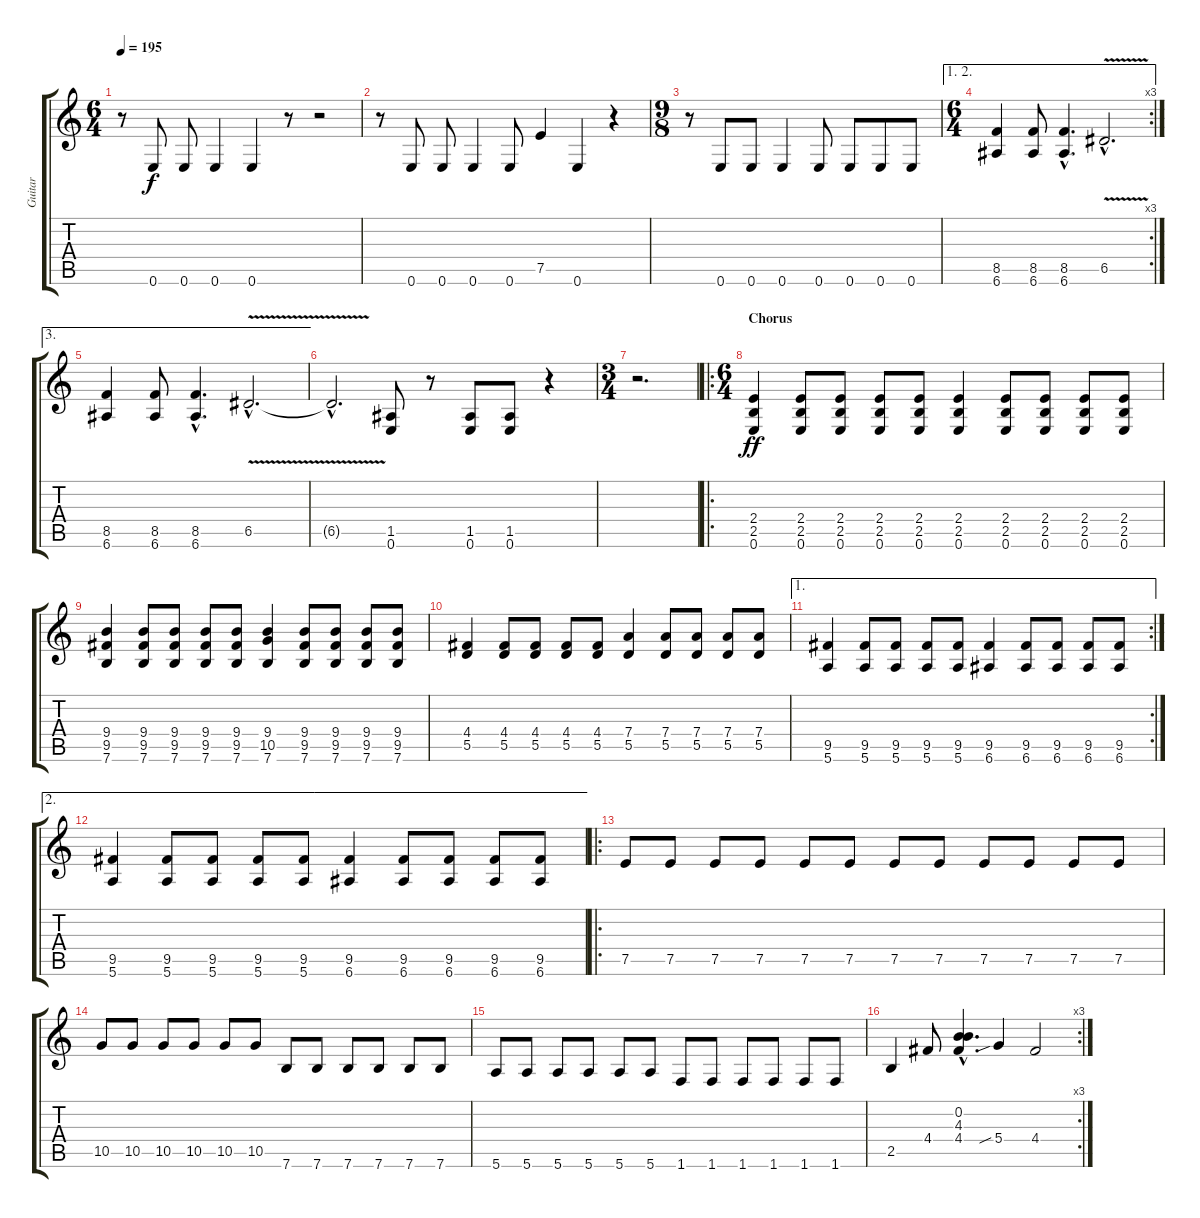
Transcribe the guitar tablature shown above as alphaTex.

\track ("Guitar" "Guitar") {instrument distortionguitar}
\staff {score tabs}
\tuning (E4 B3 G3 D3 A2 E2) {hide}
\ts (6 4)
\tempo 195
\clef g2
\ks c
r.8{dy f} 0.6.8 0.6.8 0.6.4 0.6.4 r.8 r.2 |
r.8 0.6.8 0.6.8 0.6.4 0.6.8 7.5.4 0.6.4 r.4 |
\ts (9 8)
r.8 0.6.8 0.6.8 0.6.4 0.6.8 0.6.8 0.6.8 0.6.8 |
\ae (1 2)
\rc 3
\ts (6 4)
(8.5 6.6).4 (8.5 6.6).8 (8.5{hac} 6.6{hac}).4{d} 6.5{v hac}.2{d} |
\ae 3
(8.5 6.6).4 (8.5 6.6).8 (8.5{hac} 6.6{hac}).4{d} 6.5{v hac}.2{d} |
6.5{hac t}.2{d} (1.5 0.6).8 r.8 (1.5 0.6).8 (1.5 0.6).8 r.4 |
\ts (3 4)
r.2{d} |
\ro
\ts (6 4)
\section ("" "Chorus")
(2.4 2.5 0.6).4{dy ff} (2.4 2.5 0.6).8 (2.4 2.5 0.6).8 (2.4 2.5 0.6).8 (2.4 2.5 0.6).8 (2.4 2.5 0.6).4 (2.4 2.5 0.6).8 (2.4 2.5 0.6).8 (2.4 2.5 0.6).8 (2.4 2.5 0.6).8 |
(9.4 9.5 7.6).4 (9.4 9.5 7.6).8 (9.4 9.5 7.6).8 (9.4 9.5 7.6).8 (9.4 9.5 7.6).8 (9.4 10.5 7.6).4 (9.4 9.5 7.6).8 (9.4 9.5 7.6).8 (9.4 9.5 7.6).8 (9.4 9.5 7.6).8 |
(4.4 5.5).4 (4.4 5.5).8 (4.4 5.5).8 (4.4 5.5).8 (4.4 5.5).8 (7.4 5.5).4 (7.4 5.5).8 (7.4 5.5).8 (7.4 5.5).8 (7.4 5.5).8 |
\ae 1
\rc 2
(9.5 5.6).4 (9.5 5.6).8 (9.5 5.6).8 (9.5 5.6).8 (9.5 5.6).8 (9.5 6.6).4 (9.5 6.6).8 (9.5 6.6).8 (9.5 6.6).8 (9.5 6.6).8 |
\ae 2
(9.5 5.6).4 (9.5 5.6).8 (9.5 5.6).8 (9.5 5.6).8 (9.5 5.6).8 (9.5 6.6).4 (9.5 6.6).8 (9.5 6.6).8 (9.5 6.6).8 (9.5 6.6).8 |
\ro
7.5.8 7.5.8 7.5.8 7.5.8 7.5.8 7.5.8 7.5.8 7.5.8 7.5.8 7.5.8 7.5.8 7.5.8 |
10.5.8 10.5.8 10.5.8 10.5.8 10.5.8 10.5.8 7.6.8 7.6.8 7.6.8 7.6.8 7.6.8 7.6.8 |
5.6.8 5.6.8 5.6.8 5.6.8 5.6.8 5.6.8 1.6.8 1.6.8 1.6.8 1.6.8 1.6.8 1.6.8 |
\rc 3
2.5.4 4.4.8 (0.2{hac} 4.3{hac} 4.4{hac}).4{d} 5.4{sib}.4 4.4.2
